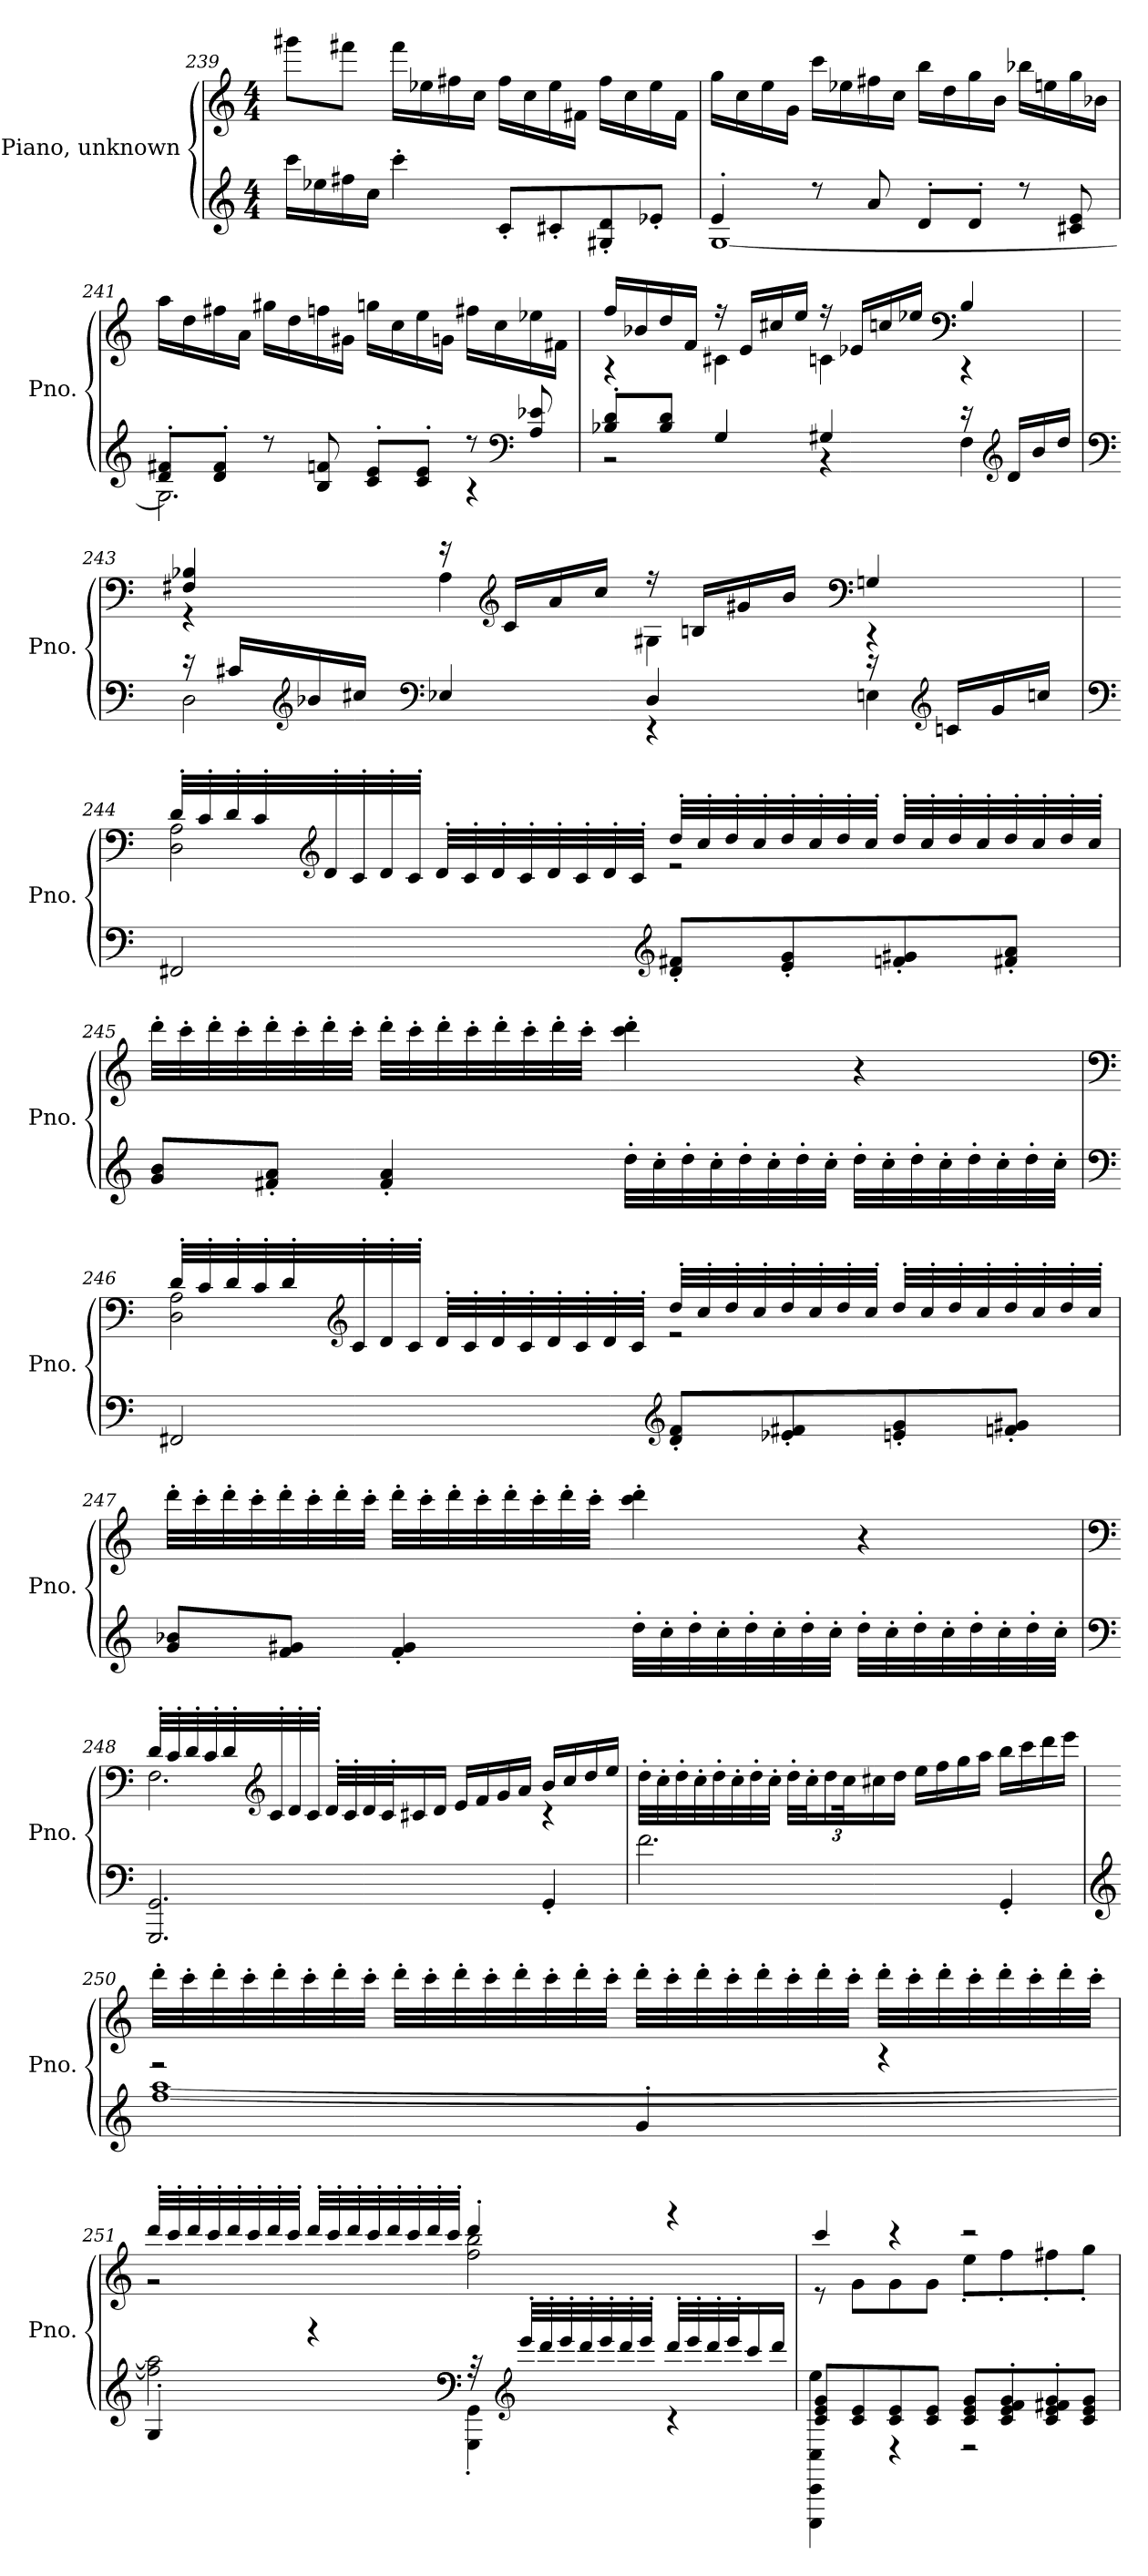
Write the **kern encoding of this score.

**kern	**kern
*part1	*part1
*staff2	*staff1
*I"Piano, unknown	*
*I'Pno.	*
!!LO:LB:g=z
*clefG2	*clefG2
*k[]	*k[]
*M4/4	*M4/4
=239	=239
16ccc\LL	8ggg#X\L
16ee-X\	.
16ff#X\	8fff#X\J
16cc\JJ	.
4ccc'\	16fff#\LL
.	16ee-X\
.	16ff#X\
.	16cc\JJ
8c'/L	16ff#\LL
.	16cc\
8c#X'/	16ee-\
.	16f#X\JJ
8G#X/' 8d/'	16ff#\LL
.	16cc\
8e-X'/J	16ee-\
.	16f#\JJ
=240	=240
*^	*
4e'/	[1G	16gg\LL
.	.	16cc\
.	.	16ee\
.	.	16g\JJ
8r	.	16ccc\LL
.	.	16ee-X\
8a/	.	16ff#X\
.	.	16cc\JJ
8d'/L	.	16bb\LL
.	.	16dd\
8d'/J	.	16gg\
.	.	16b\JJ
8r	.	16bb-X\LL
.	.	16een\
8c#X/ 8e/	.	16gg\
.	.	16b-X\JJ
!!LO:LB:g=z
=241	=241	=241
8d/' 8f#X/'L	2.G\]	16aa\LL
.	.	16dd\
8d/' 8f#/'J	.	16ff#X\
.	.	16a\JJ
8r	.	16gg#X\LL
.	.	16dd\
8B/ 8fn/	.	16ffn\
.	.	16g#X\JJ
8c/' 8e/'L	.	16ggn\LL
.	.	16cc\
8c/' 8e/'J	.	16ee\
.	.	16gn\JJ
8r	4r	16ff#X\LL
.	.	16cc\
*clefF4	*	*
8A/ 8e-X/	.	16ee-X\
.	.	16f#X\JJ
!!LO:LB:g=z
=242	=242	=242
*	*	*^
8B-X/' 8d/'L	2r	16ff/LL	4r
.	.	16b-X/	.
8B-/ 8d/J	.	16dd/	.
.	.	16f/JJ	.
4G/	.	16r	4c#X\
.	.	16e/LL	.
.	.	16cc#X/	.
.	.	16ee/JJ	.
4G#X/	4r	16r	4cn\
.	.	16e-X/LL	.
.	.	16ccn/	.
.	.	16ee-X/JJ	.
*	*	*clefF4	*
16r	4F\	4B/	4r
*clefG2	*	*	*
16d/LL	.	.	.
16b/	.	.	.
16dd/JJ	.	.	.
!!LO:LB:g=z	!!
=243	=243	=243	=243
*clefF4	*	*	*
16r	2D\	4F#X/ 4B-X/	4r
16c#X/LL	.	.	.
*clefG2	*	*	*
16b-X/	.	.	.
16cc#X/JJ	.	.	.
*clefF4	*	*	*
4E-X/	.	16r	4A\
*	*	*clefG2	*
.	.	16c/LL	.
.	.	16a/	.
.	.	16cc/JJ	.
4D/	4r	16r	4G#X\
.	.	16Bn/LL	.
.	.	16g#X/	.
.	.	16b/JJ	.
*	*	*clefF4	*
16r	4En\	4Gn/	4r
*clefG2	*	*	*
16cn/LL	.	.	.
16g/	.	.	.
16ccn/JJ	.	.	.
*v	*v	*	*
!!LO:LB:g=z	!!
=244	=244	=244
*clefF4	*	*
2FF#X/	32d'/LLL	2D\ 2A\
.	32c'/	.
.	32d'/	.
.	32c'/	.
*	*clefG2	*
.	32d'/	.
.	32c'/	.
.	32d'/	.
.	32c'/JJJ	.
.	32d'/LLL	.
.	32c'/	.
.	32d'/	.
.	32c'/	.
.	32d'/	.
.	32c'/	.
.	32d'/	.
.	32c'/JJJ	.
*clefG2	*	*
8d/' 8f#X/'L	32dd'/LLL	2r
.	32cc'/	.
.	32dd'/	.
.	32cc'/	.
8e/' 8g/'	32dd'/	.
.	32cc'/	.
.	32dd'/	.
.	32cc'/JJJ	.
8fn/' 8g#X/'	32dd'/LLL	.
.	32cc'/	.
.	32dd'/	.
.	32cc'/	.
8f#X/' 8a/'J	32dd'/	.
.	32cc'/	.
.	32dd'/	.
.	32cc'/JJJ	.
*	*v	*v
!!LO:PB:g=z
=245	=245
8g/ 8b/L	32ddd'\LLL
.	32ccc'\
.	32ddd'\
.	32ccc'\
8f#X/' 8a/'J	32ddd'\
.	32ccc'\
.	32ddd'\
.	32ccc'\JJJ
4f#/' 4a/'	32ddd'\LLL
.	32ccc'\
.	32ddd'\
.	32ccc'\
.	32ddd'\
.	32ccc'\
.	32ddd'\
.	32ccc'\JJJ
32dd'\LLL	4ccc\' 4ddd\'
32cc'\	.
32dd'\	.
32cc'\	.
32dd'\	.
32cc'\	.
32dd'\	.
32cc'\JJJ	.
32dd'\LLL	4r
32cc'\	.
32dd'\	.
32cc'\	.
32dd'\	.
32cc'\	.
32dd'\	.
32cc'\JJJ	.
!!LO:LB:g=z
=246	=246
*clefF4	*clefF4
*	*^
2FF#X/	32d'/LLL	2D\ 2A\
.	32c'/	.
.	32d'/	.
.	32c'/	.
.	32d'/	.
*	*clefG2	*
.	32c'/	.
.	32d'/	.
.	32c'/JJJ	.
.	32d'/LLL	.
.	32c'/	.
.	32d'/	.
.	32c'/	.
.	32d'/	.
.	32c'/	.
.	32d'/	.
.	32c'/JJJ	.
*clefG2	*	*
8d/' 8f/'L	32dd'/LLL	2r
.	32cc'/	.
.	32dd'/	.
.	32cc'/	.
8e-X/' 8f#X/'	32dd'/	.
.	32cc'/	.
.	32dd'/	.
.	32cc'/JJJ	.
8en/' 8g/'	32dd'/LLL	.
.	32cc'/	.
.	32dd'/	.
.	32cc'/	.
8fn/' 8g#X/'J	32dd'/	.
.	32cc'/	.
.	32dd'/	.
.	32cc'/JJJ	.
*	*v	*v
!!LO:LB:g=z
=247	=247
8g/ 8b-X/L	32ddd'\LLL
.	32ccc'\
.	32ddd'\
.	32ccc'\
8f/ 8g#X/J	32ddd'\
.	32ccc'\
.	32ddd'\
.	32ccc'\JJJ
4f/' 4g#/'	32ddd'\LLL
.	32ccc'\
.	32ddd'\
.	32ccc'\
.	32ddd'\
.	32ccc'\
.	32ddd'\
.	32ccc'\JJJ
32dd'\LLL	4ccc\' 4ddd\'
32cc'\	.
32dd'\	.
32cc'\	.
32dd'\	.
32cc'\	.
32dd'\	.
32cc'\JJJ	.
32dd'\LLL	4r
32cc'\	.
32dd'\	.
32cc'\	.
32dd'\	.
32cc'\	.
32dd'\	.
32cc'\JJJ	.
!!LO:LB:g=z
=248	=248
*clefF4	*clefF4
*	*^
2.GGG/ 2.GG/	32d'/LLL	2.F\
.	32c'/	.
.	32d'/	.
.	32c'/	.
.	32d'/	.
*	*clefG2	*
.	32c'/	.
.	32d'/	.
.	32c'/JJJ	.
.	32d'/LLL	.
.	32c'/	.
.	32d/	.
.	32c'/J	.
.	16c#X/	.
.	16d/JJ	.
.	16e/LL	.
.	16f/	.
.	16g/	.
.	16a/JJ	.
4GG'/	16b/LL	4r
.	16cc/	.
.	16dd/	.
.	16ee/JJ	.
*	*v	*v
!!LO:LB:g=z
=249	=249
2.f\	32dd'\LLL
.	32cc'\
.	32dd'\
.	32cc'\
.	32dd'\
.	32cc'\
.	32dd'\
.	32cc'\JJJ
.	32dd'\LLL
.	32cc'\J
*	*Xbrackettup
.	24dd\
.	48cc\K
.	16cc#X\
.	16dd\JJ
.	16ee\LL
.	16ff\
.	16gg\
.	16aa\JJ
4GG'/	16bb\LL
.	16ccc\
.	16ddd\
.	16eee\JJ
!!LO:LB:g=z
=250	=250
*clefG2	*
*^	*
2r	[1ff [1aa	32ddd'\LLL
.	.	32ccc'\
.	.	32ddd'\
.	.	32ccc'\
.	.	32ddd'\
.	.	32ccc'\
.	.	32ddd'\
.	.	32ccc'\JJJ
.	.	32ddd'\LLL
.	.	32ccc'\
.	.	32ddd'\
.	.	32ccc'\
.	.	32ddd'\
.	.	32ccc'\
.	.	32ddd'\
.	.	32ccc'\JJJ
4g'/	.	32ddd'\LLL
.	.	32ccc'\
.	.	32ddd'\
.	.	32ccc'\
.	.	32ddd'\
.	.	32ccc'\
.	.	32ddd'\
.	.	32ccc'\JJJ
4r	.	32ddd'\LLL
.	.	32ccc'\
.	.	32ddd'\
.	.	32ccc'\
.	.	32ddd'\
.	.	32ccc'\
.	.	32ddd'\
.	.	32ccc'\JJJ
!!LO:PB:g=z
=251	=251	=251
*	*	*^
4G'/	2ff\] 2aa\]	32ddd'/LLL	2r
.	.	32ccc'/	.
.	.	32ddd'/	.
.	.	32ccc'/	.
.	.	32ddd'/	.
.	.	32ccc'/	.
.	.	32ddd'/	.
.	.	32ccc'/JJJ	.
4r	.	32ddd'/LLL	.
.	.	32ccc'/	.
.	.	32ddd'/	.
.	.	32ccc'/	.
.	.	32ddd'/	.
.	.	32ccc'/	.
.	.	32ddd'/	.
.	.	32ccc'/JJJ	.
*clefF4	*	*	*
32r	4GGG\' 4GG\'	4ddd'/	2ff\ 2bb\
*clefG2	*	*	*
32eee'/LLL	.	.	.
32ddd'/	.	.	.
32eee'/	.	.	.
32ddd'/	.	.	.
32eee'/	.	.	.
32ddd'/	.	.	.
32eee'/JJJ	.	.	.
32ddd'/LLL	4r	4r	.
32eee'/	.	.	.
32ddd'/	.	.	.
32eee'/J	.	.	.
16ccc/	.	.	.
16ddd/JJ	.	.	.
!!LO:LB:g=z	!!
=252	=252	=252	=252
8c/ 8e/ 8g/L	4CCC\ 4CC\ 4C\ 4ee\	4ccc/	8r
8c/ 8e/	.	.	8g\L
8c/ 8e/	4r	4r	8g\
8c/ 8e/J	.	.	8g\J
8c/ 8e/ 8g/L	2r	2r	8ee'\L
8c/' 8e/' 8f/' 8g/'	.	.	8ff'\
8c/' 8e/' 8f#X/' 8g/'	.	.	8ff#X'\
8c/ 8e/ 8g/J	.	.	8gg'\J
*v	*v	*	*
*	*v	*v
=	=
*-	*-
